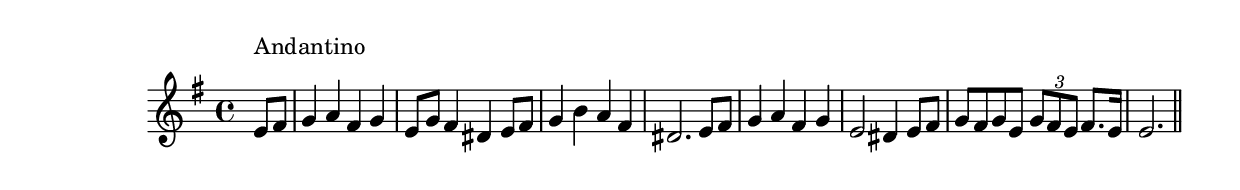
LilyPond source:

\version "2.14.0"
%{\header {
  title = "Ophelia's Song"
  composer = "Maude Valerie White"
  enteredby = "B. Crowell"
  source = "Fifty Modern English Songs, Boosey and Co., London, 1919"
}%}
\score{{\key e \minor
\time 4/4
%{\tempo 4=90
%}\relative e' {
  \partial 4
  e8^\markup{\column { "Andantino" " " }}  fis | g4 a fis g | e8 g fis4 dis e8 fis |
  g4 b a fis | dis2. e8 fis | g4 a fis g | e2 dis4 e8 fis |
  g8 fis g e \times 2/3 {g fis e} fis8. e16 | e2.
  \bar "||"
}

}}